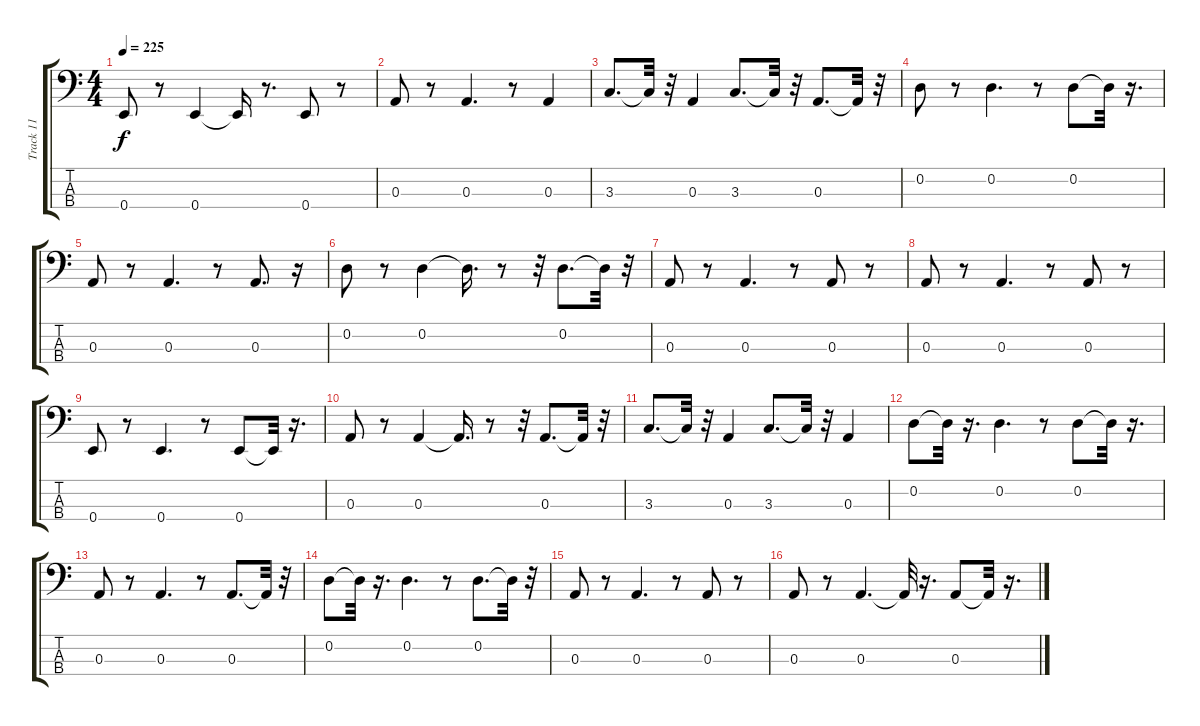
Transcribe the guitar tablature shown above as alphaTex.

\track ("Track 11" "Track 11") {instrument electricbassfinger}
\staff {score tabs}
\tuning (G2 D2 A1 E1) {hide}
\ts (4 4)
\tempo 225
\clef f4
\ks c
0.4.8{dy f} r.8 0.4.4 0.4{t}.16 r.8{d} 0.4.8 r.8 |
0.3.8 r.8 0.3.4{d} r.8 0.3.4 |
3.3.8{d} 3.3{t}.32 r.32 0.3.4 3.3.8{d} 3.3{t}.32 r.32 0.3.8{d} 0.3{t}.32 r.32 |
0.2.8 r.8 0.2.4{d} r.8 0.2.8 0.2{t}.32 r.16{d} |
0.3.8 r.8 0.3.4{d} r.8 0.3.8{d} r.16 |
0.2.8 r.8 0.2.4 0.2{t}.16{d} r.8 r.32 0.2.8{d} 0.2{t}.32 r.32 |
0.3.8 r.8 0.3.4{d} r.8 0.3.8 r.8 |
0.3.8 r.8 0.3.4{d} r.8 0.3.8 r.8 |
0.4.8 r.8 0.4.4{d} r.8 0.4.8 0.4{t}.32 r.16{d} |
0.3.8 r.8 0.3.4 0.3{t}.16{d} r.8 r.32 0.3.8{d} 0.3{t}.32 r.32 |
3.3.8{d} 3.3{t}.32 r.32 0.3.4 3.3.8{d} 3.3{t}.32 r.32 0.3.4 |
0.2.8 0.2{t}.32 r.16{d} 0.2.4{d} r.8 0.2.8 0.2{t}.32 r.16{d} |
0.3.8 r.8 0.3.4{d} r.8 0.3.8{d} 0.3{t}.32 r.32 |
0.2.8 0.2{t}.32 r.16{d} 0.2.4{d} r.8 0.2.8{d} 0.2{t}.32 r.32 |
0.3.8 r.8 0.3.4{d} r.8 0.3.8 r.8 |
0.3.8 r.8 0.3.4{d} 0.3{t}.32 r.16{d} 0.3.8 0.3{t}.32 r.16{d}
